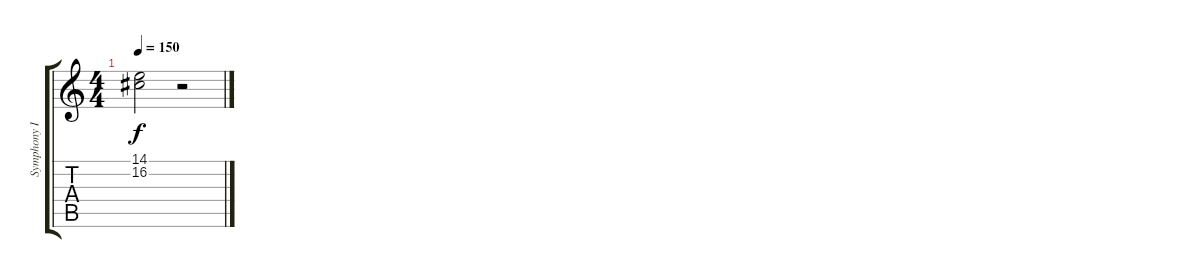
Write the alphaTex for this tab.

\track ("Symphony III" "Symphony I") {instrument choiraahs}
\staff {score tabs}
\tuning (D4 A3 F3 C3 G2 C2) {hide}
\ts (4 4)
\tempo 150
\clef g2
\ks c
(14.1 16.2).2{dy f} r.2
